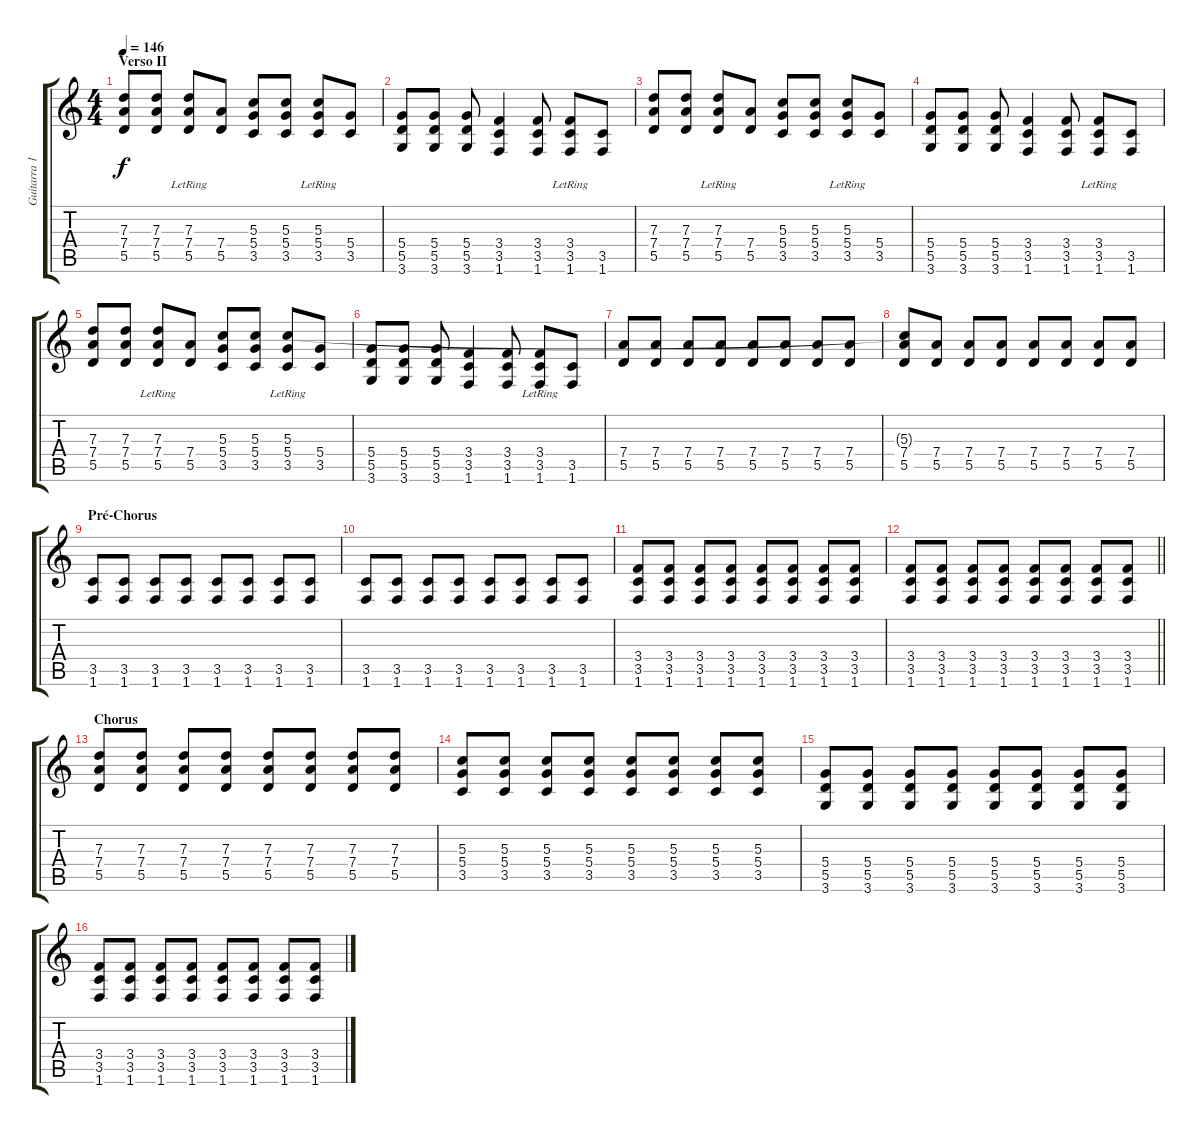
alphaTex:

\track ("Guitarra 1 - Mathias" "Guitarra 1") {instrument overdrivenguitar}
\staff {score tabs}
\tuning (E4 B3 G3 D3 A2 E2) {hide}
\ts (4 4)
\section ("" "Verso II")
\tempo 146
\clef g2
\ks c
(7.3 7.4 5.5).8{dy f} (7.3 7.4 5.5).8 (7.3{lr} 7.4{lr} 5.5).8 (7.4 5.5).8 (5.3 5.4 3.5).8 (5.3 5.4 3.5).8 (5.3{lr} 5.4{lr} 3.5).8 (5.4 3.5).8 |
(5.4 5.5 3.6).8 (5.4 5.5 3.6).8 (5.4 5.5 3.6).8 (3.4 3.5 1.6).4 (3.4 3.5 1.6).8 (3.4{lr} 3.5{lr} 1.6).8 (3.5 1.6).8 |
(7.3 7.4 5.5).8 (7.3 7.4 5.5).8 (7.3{lr} 7.4{lr} 5.5).8 (7.4 5.5).8 (5.3 5.4 3.5).8 (5.3 5.4 3.5).8 (5.3{lr} 5.4{lr} 3.5).8 (5.4 3.5).8 |
(5.4 5.5 3.6).8 (5.4 5.5 3.6).8 (5.4 5.5 3.6).8 (3.4 3.5 1.6).4 (3.4 3.5 1.6).8 (3.4{lr} 3.5{lr} 1.6).8 (3.5 1.6).8 |
(7.3 7.4 5.5).8 (7.3 7.4 5.5).8 (7.3{lr} 7.4{lr} 5.5).8 (7.4 5.5).8 (5.3 5.4 3.5).8 (5.3 5.4 3.5).8 (5.3{lr} 5.4{lr} 3.5).8 (5.4 3.5).8 |
(5.4 5.5 3.6).8 (5.4 5.5 3.6).8 (5.4 5.5 3.6).8 (3.4 3.5 1.6).4 (3.4 3.5 1.6).8 (3.4{lr} 3.5{lr} 1.6).8 (3.5 1.6).8 |
(7.4 5.5).8 (7.4 5.5).8 (7.4 5.5).8 (7.4 5.5).8 (7.4 5.5).8 (7.4 5.5).8 (7.4 5.5).8 (7.4 5.5).8 |
(5.3{t} 7.4 5.5).8 (7.4 5.5).8 (7.4 5.5).8 (7.4 5.5).8 (7.4 5.5).8 (7.4 5.5).8 (7.4 5.5).8 (7.4 5.5).8 |
\section ("" "Pré-Chorus")
(3.5 1.6).8 (3.5 1.6).8 (3.5 1.6).8 (3.5 1.6).8 (3.5 1.6).8 (3.5 1.6).8 (3.5 1.6).8 (3.5 1.6).8 |
(3.5 1.6).8 (3.5 1.6).8 (3.5 1.6).8 (3.5 1.6).8 (3.5 1.6).8 (3.5 1.6).8 (3.5 1.6).8 (3.5 1.6).8 |
(3.4 3.5 1.6).8 (3.4 3.5 1.6).8 (3.4 3.5 1.6).8 (3.4 3.5 1.6).8 (3.4 3.5 1.6).8 (3.4 3.5 1.6).8 (3.4 3.5 1.6).8 (3.4 3.5 1.6).8 |
\barLineRight lightlight
(3.4 3.5 1.6).8 (3.4 3.5 1.6).8 (3.4 3.5 1.6).8 (3.4 3.5 1.6).8 (3.4 3.5 1.6).8 (3.4 3.5 1.6).8 (3.4 3.5 1.6).8 (3.4 3.5 1.6).8 |
\section ("" "Chorus")
(7.3 7.4 5.5).8 (7.3 7.4 5.5).8 (7.3 7.4 5.5).8 (7.3 7.4 5.5).8 (7.3 7.4 5.5).8 (7.3 7.4 5.5).8 (7.3 7.4 5.5).8 (7.3 7.4 5.5).8 |
(5.3 5.4 3.5).8 (5.3 5.4 3.5).8 (5.3 5.4 3.5).8 (5.3 5.4 3.5).8 (5.3 5.4 3.5).8 (5.3 5.4 3.5).8 (5.3 5.4 3.5).8 (5.3 5.4 3.5).8 |
(5.4 5.5 3.6).8 (5.4 5.5 3.6).8 (5.4 5.5 3.6).8 (5.4 5.5 3.6).8 (5.4 5.5 3.6).8 (5.4 5.5 3.6).8 (5.4 5.5 3.6).8 (5.4 5.5 3.6).8 |
(3.4 3.5 1.6).8 (3.4 3.5 1.6).8 (3.4 3.5 1.6).8 (3.4 3.5 1.6).8 (3.4 3.5 1.6).8 (3.4 3.5 1.6).8 (3.4 3.5 1.6).8 (3.4 3.5 1.6).8
